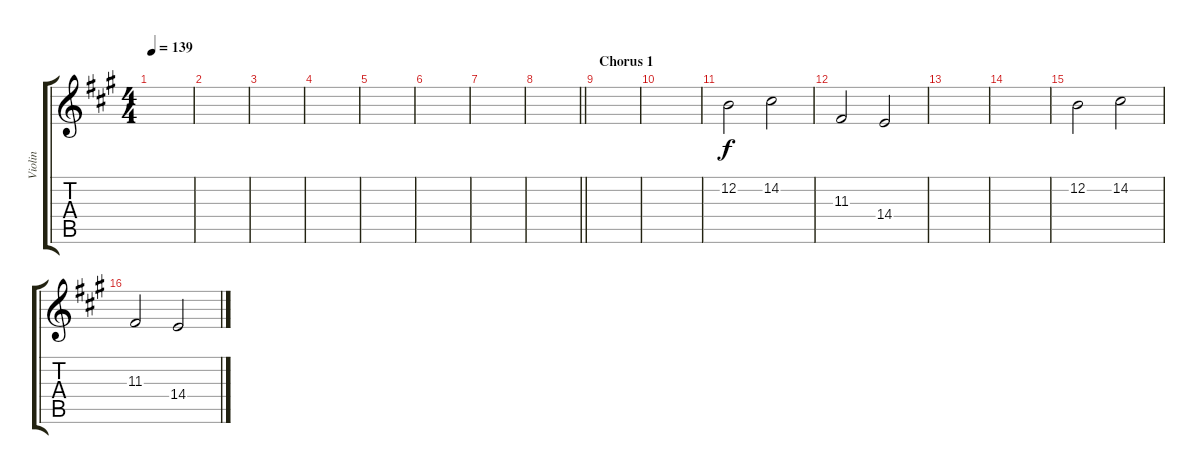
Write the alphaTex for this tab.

\track ("Violin" "Violin") {instrument violin}
\staff {score tabs}
\tuning (E4 B3 G3 D3 A2 E2) {hide}
\ts (4 4)
\tempo 139
\clef g2
\ks a
|
|
|
|
|
|
|
\barLineRight lightlight
|
\section ("" "Chorus 1")
|
|
12.2.2 14.2.2 |
11.3.2 14.4.2 |
|
|
12.2.2 14.2.2 |
11.3.2 14.4.2
